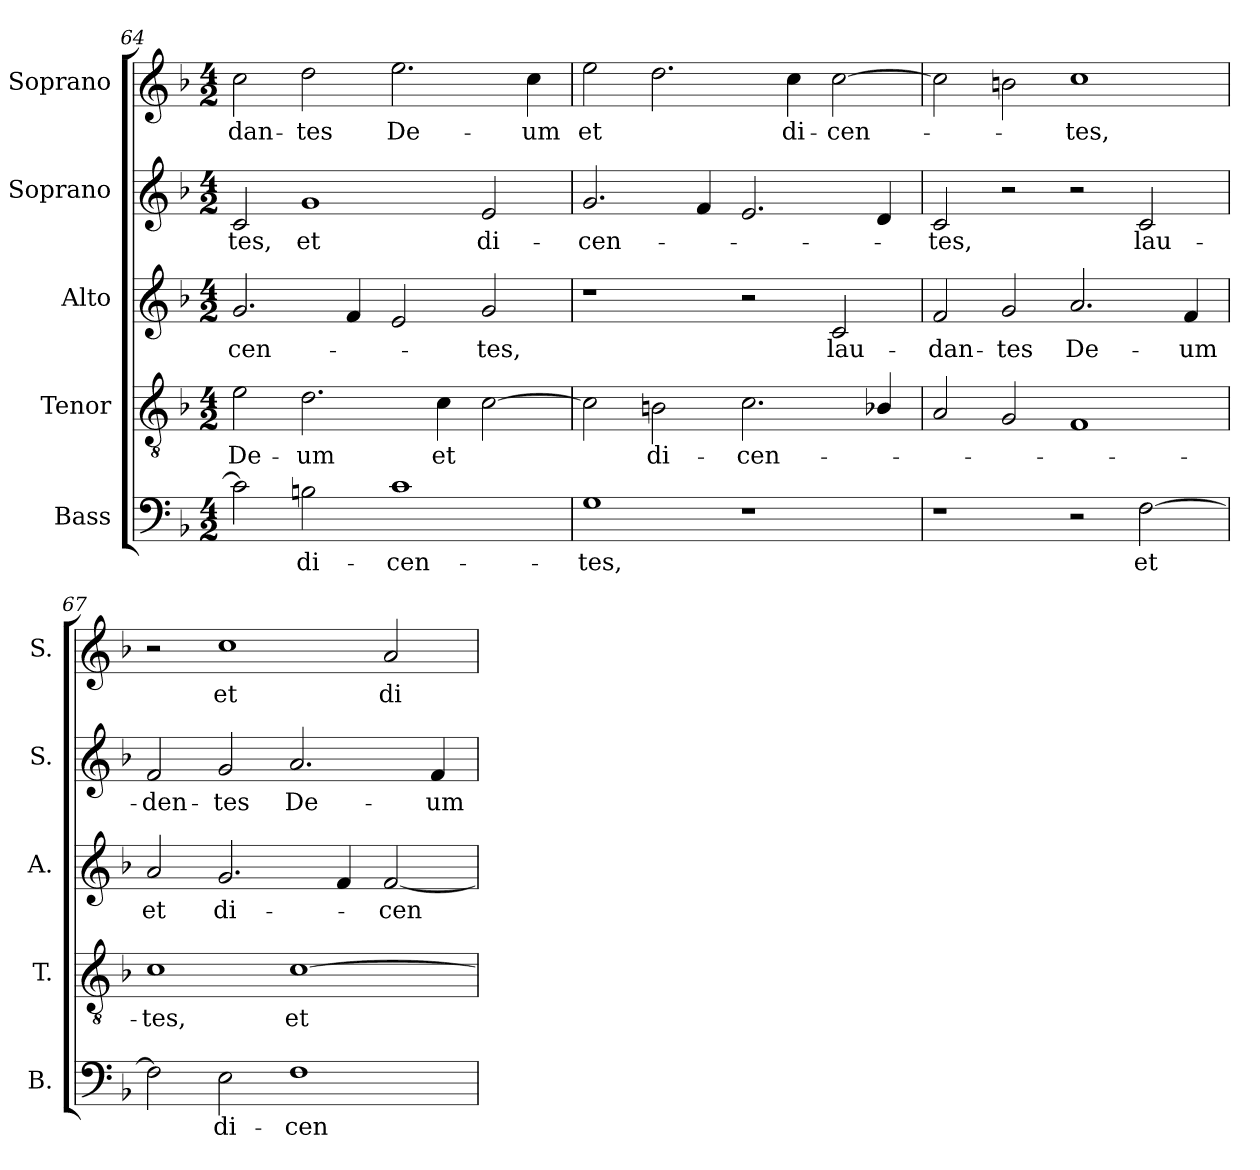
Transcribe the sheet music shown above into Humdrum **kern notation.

**kern	**text	**kern	**text	**kern	**text	**kern	**text	**kern	**text
*part5	*part5	*part4	*part4	*part3	*part3	*part2	*part2	*part1	*part1
*staff5	*staff5	*staff4	*staff4	*staff3	*staff3	*staff2	*staff2	*staff1	*staff1
*I"Bass	*	*I"Tenor	*	*I"Alto	*	*I"Soprano	*	*I"Soprano	*
*I'B.	*	*I'T.	*	*I'A.	*	*I'S.	*	*I'S.	*
*clefF4	*	*clefGv2	*	*clefG2	*	*clefG2	*	*clefG2	*
*	*	*ITrd7c12	*	*	*	*	*	*	*
*k[b-]	*	*k[b-]	*	*k[b-]	*	*k[b-]	*	*k[b-]	*
*F:	*	*F:	*	*F:	*	*F:	*	*F:	*
*M4/2	*	*M4/2	*	*M4/2	*	*M4/2	*	*M4/2	*
=64	=64	=64	=64	=64	=64	=64	=64	=64	=64
!	!	!	!LO:LY:b:color=#000000	!	!	!	!	!	!
!	!	!	!	!	!LO:LY:b:color=#000000	!	!	!	!
!	!	!	!	!	!	!	!LO:LY:b:color=#000000	!	!
!	!	!	!	!	!	!	!	!	!LO:LY:b:color=#000000
2ci\]	.	2Ei\	De-	2.gi/	-cen-	2ci/	-tes,	2cci\	-dan-
!	!LO:LY:b:color=#000000	!	!	!	!	!	!	!	!
!	!	!	!LO:LY:b:color=#000000	!	!	!	!	!	!
!	!	!	!	!	!	!	!LO:LY:b:color=#000000	!	!
!	!	!	!	!	!	!	!	!	!LO:LY:b:color=#000000
2Bni\	di-	2.Di\	-um	.	.	1gi	et	2ddi\	-tes
.	.	.	.	4fi/	.	.	.	.	.
!	!LO:LY:b:color=#000000	!	!	!	!	!	!	!	!
!	!	!	!	!	!	!	!	!	!LO:LY:b:color=#000000
1ci	-cen-	.	.	2ei/	.	.	.	2.eei\	De-
!	!	!	!LO:LY:b:color=#000000	!	!	!	!	!	!
.	.	4Ci\	et	.	.	.	.	.	.
!	!	!	!	!	!LO:LY:b:color=#000000	!	!	!	!
!	!	!	!	!	!	!	!LO:LY:b:color=#000000	!	!
.	.	[2Ci\	.	2gi/	-tes,	2ei/	di-	.	.
!	!	!	!	!	!	!	!	!	!LO:LY:b:color=#000000
.	.	.	.	.	.	.	.	4cci\	-um
=65	=65	=65	=65	=65	=65	=65	=65	=65	=65
!	!LO:LY:b:color=#000000	!	!	!	!	!	!	!	!
!	!	!	!	!	!	!	!LO:LY:b:color=#000000	!	!
!	!	!	!	!	!	!	!	!	!LO:LY:b:color=#000000
1Gi	-tes,	2Ci\]	.	1r	.	2.gi/	-cen-	2eei\	et
!	!	!	!LO:LY:b:color=#000000	!	!	!	!	!	!
.	.	2BBni\	di-	.	.	.	.	2.ddi\	.
.	.	.	.	.	.	4fi/	.	.	.
!	!	!	!LO:LY:b:color=#000000	!	!	!	!	!	!
1r	.	2.Ci\	-cen-	2r	.	2.ei/	.	.	.
!	!	!	!	!	!	!	!	!	!LO:LY:b:color=#000000
.	.	.	.	.	.	.	.	4cci\	di-
!	!	!	!	!	!LO:LY:b:color=#000000	!	!	!	!
!	!	!	!	!	!	!	!	!	!LO:LY:b:color=#000000
.	.	.	.	2ci/	lau-	.	.	[2cci\	-cen-
.	.	4BB-Xi/	.	.	.	4di/	.	.	.
!!LO:LB:g=z
=66	=66	=66	=66	=66	=66	=66	=66	=66	=66
!	!	!	!	!	!LO:LY:b:color=#000000	!	!	!	!
!	!	!	!	!	!	!	!LO:LY:b:color=#000000	!	!
1r	.	2AAi/	.	2fi/	-dan-	2ci/	-tes,	2cci\]	.
!	!	!	!	!	!LO:LY:b:color=#000000	!	!	!	!
.	.	2GGi/	.	2gi/	-tes	2r	.	2bni\	.
!	!	!	!	!	!LO:LY:b:color=#000000	!	!	!	!
!	!	!	!	!	!	!	!	!	!LO:LY:b:color=#000000
2r	.	1FFi	.	2.ai/	De-	2r	.	1cci	-tes,
!	!LO:LY:b:color=#000000	!	!	!	!	!	!	!	!
!	!	!	!	!	!	!	!LO:LY:b:color=#000000	!	!
[2Fi\	et	.	.	.	.	2ci/	lau-	.	.
!	!	!	!	!	!LO:LY:b:color=#000000	!	!	!	!
.	.	.	.	4fi/	-um	.	.	.	.
=67	=67	=67	=67	=67	=67	=67	=67	=67	=67
!	!	!	!LO:LY:b:color=#000000	!	!	!	!	!	!
!	!	!	!	!	!LO:LY:b:color=#000000	!	!	!	!
!	!	!	!	!	!	!	!LO:LY:b:color=#000000	!	!
2Fi\]	.	1Ci	-tes,	2ai/	et	2fi/	-den-	2r	.
!	!LO:LY:b:color=#000000	!	!	!	!	!	!	!	!
!	!	!	!	!	!LO:LY:b:color=#000000	!	!	!	!
!	!	!	!	!	!	!	!LO:LY:b:color=#000000	!	!
!	!	!	!	!	!	!	!	!	!LO:LY:b:color=#000000
2Ei\	di-	.	.	2.gi/	di-	2gi/	-tes	1cci	et
!	!LO:LY:b:color=#000000	!	!	!	!	!	!	!	!
!	!	!	!LO:LY:b:color=#000000	!	!	!	!	!	!
!	!	!	!	!	!	!	!LO:LY:b:color=#000000	!	!
1Fi	-cen-	[1Ci	et	.	.	2.ai/	De-	.	.
.	.	.	.	4fi/	.	.	.	.	.
!	!	!	!	!	!LO:LY:b:color=#000000	!	!	!	!
!	!	!	!	!	!	!	!	!	!LO:LY:b:color=#000000
.	.	.	.	[2fi/	-cen-	.	.	2ai/	di-
!	!	!	!	!	!	!	!LO:LY:b:color=#000000	!	!
.	.	.	.	.	.	4fi/	-um	.	.
=	=	=	=	=	=	=	=	=	=
*-	*-	*-	*-	*-	*-	*-	*-	*-	*-
